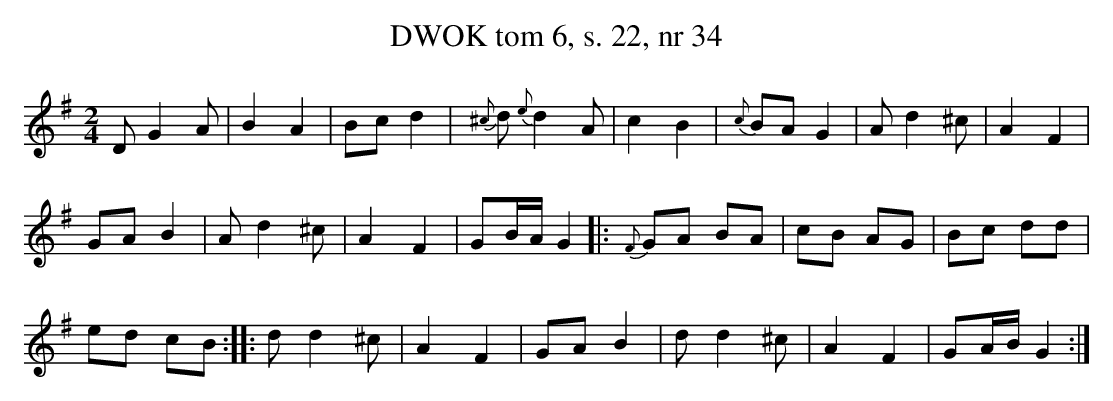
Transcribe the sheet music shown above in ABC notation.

X:1
T:DWOK tom 6, s. 22, nr 34
L:1/16
M:2/4
K:G
D2G4A2|B4 A4|B2c2 d4|{^c}d2{e}d4A2|c4 B4|{c}B2A2 G4|A2d4^c2|A4 F4|
G2A2 B4|A2d4^c2|A4 F4|G2BA G4|:{F}G2A2 B2A2|c2B2 A2G2|B2c2 d2d2|
e2d2 c2B2::d2d4^c2|A4 F4|G2A2 B4|d2d4^c2|A4 F4|G2AB G4:|
